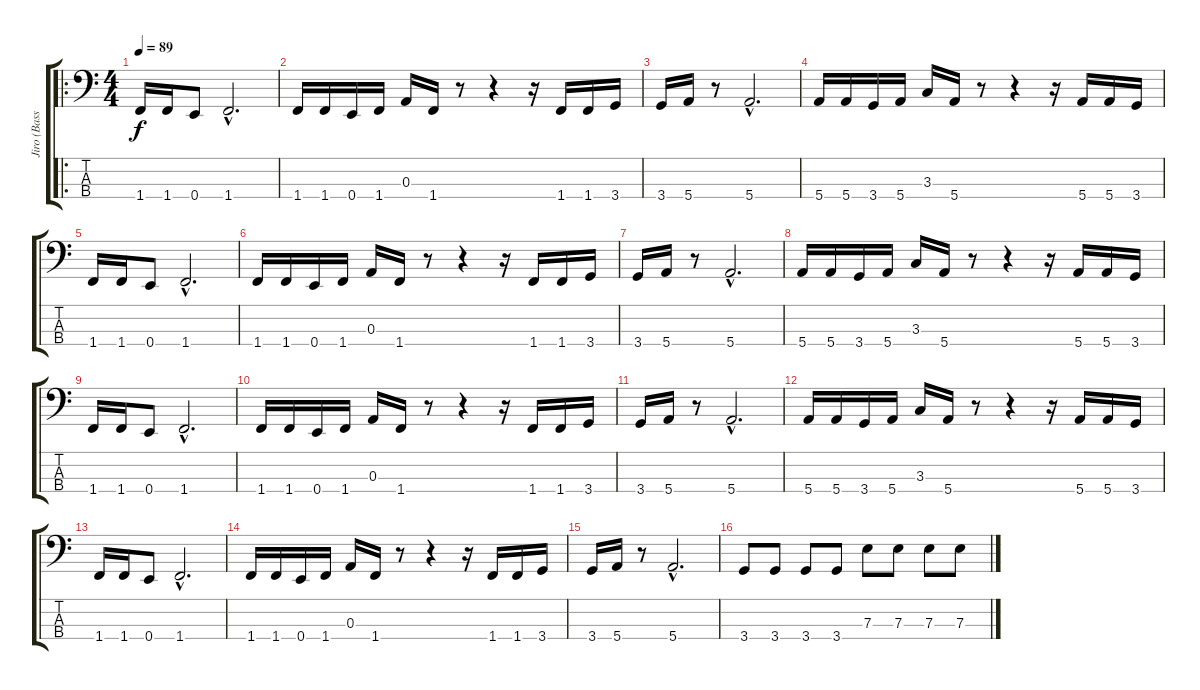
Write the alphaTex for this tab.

\track ("Jiro (Bass)" "Jiro (Bass") {instrument electricbasspick}
\staff {score tabs}
\tuning (G2 D2 A1 E1) {hide}
\ro
\ts (4 4)
\tempo 89
\clef f4
\ks c
1.4.16{dy f} 1.4.16 0.4.8 1.4{hac}.2{d} |
1.4.16 1.4.16 0.4.16 1.4.16 0.3.16 1.4.16 r.8 r.4 r.16 1.4.16 1.4.16 3.4.16 |
3.4.16 5.4.16 r.8 5.4{hac}.2{d} |
5.4.16 5.4.16 3.4.16 5.4.16 3.3.16 5.4.16 r.8 r.4 r.16 5.4.16 5.4.16 3.4.16 |
1.4.16 1.4.16 0.4.8 1.4{hac}.2{d} |
1.4.16 1.4.16 0.4.16 1.4.16 0.3.16 1.4.16 r.8 r.4 r.16 1.4.16 1.4.16 3.4.16 |
3.4.16 5.4.16 r.8 5.4{hac}.2{d} |
5.4.16 5.4.16 3.4.16 5.4.16 3.3.16 5.4.16 r.8 r.4 r.16 5.4.16 5.4.16 3.4.16 |
1.4.16 1.4.16 0.4.8 1.4{hac}.2{d} |
1.4.16 1.4.16 0.4.16 1.4.16 0.3.16 1.4.16 r.8 r.4 r.16 1.4.16 1.4.16 3.4.16 |
3.4.16 5.4.16 r.8 5.4{hac}.2{d} |
5.4.16 5.4.16 3.4.16 5.4.16 3.3.16 5.4.16 r.8 r.4 r.16 5.4.16 5.4.16 3.4.16 |
1.4.16 1.4.16 0.4.8 1.4{hac}.2{d} |
1.4.16 1.4.16 0.4.16 1.4.16 0.3.16 1.4.16 r.8 r.4 r.16 1.4.16 1.4.16 3.4.16 |
3.4.16 5.4.16 r.8 5.4{hac}.2{d} |
3.4.8 3.4.8 3.4.8 3.4.8 7.3.8 7.3.8 7.3.8 7.3.8
